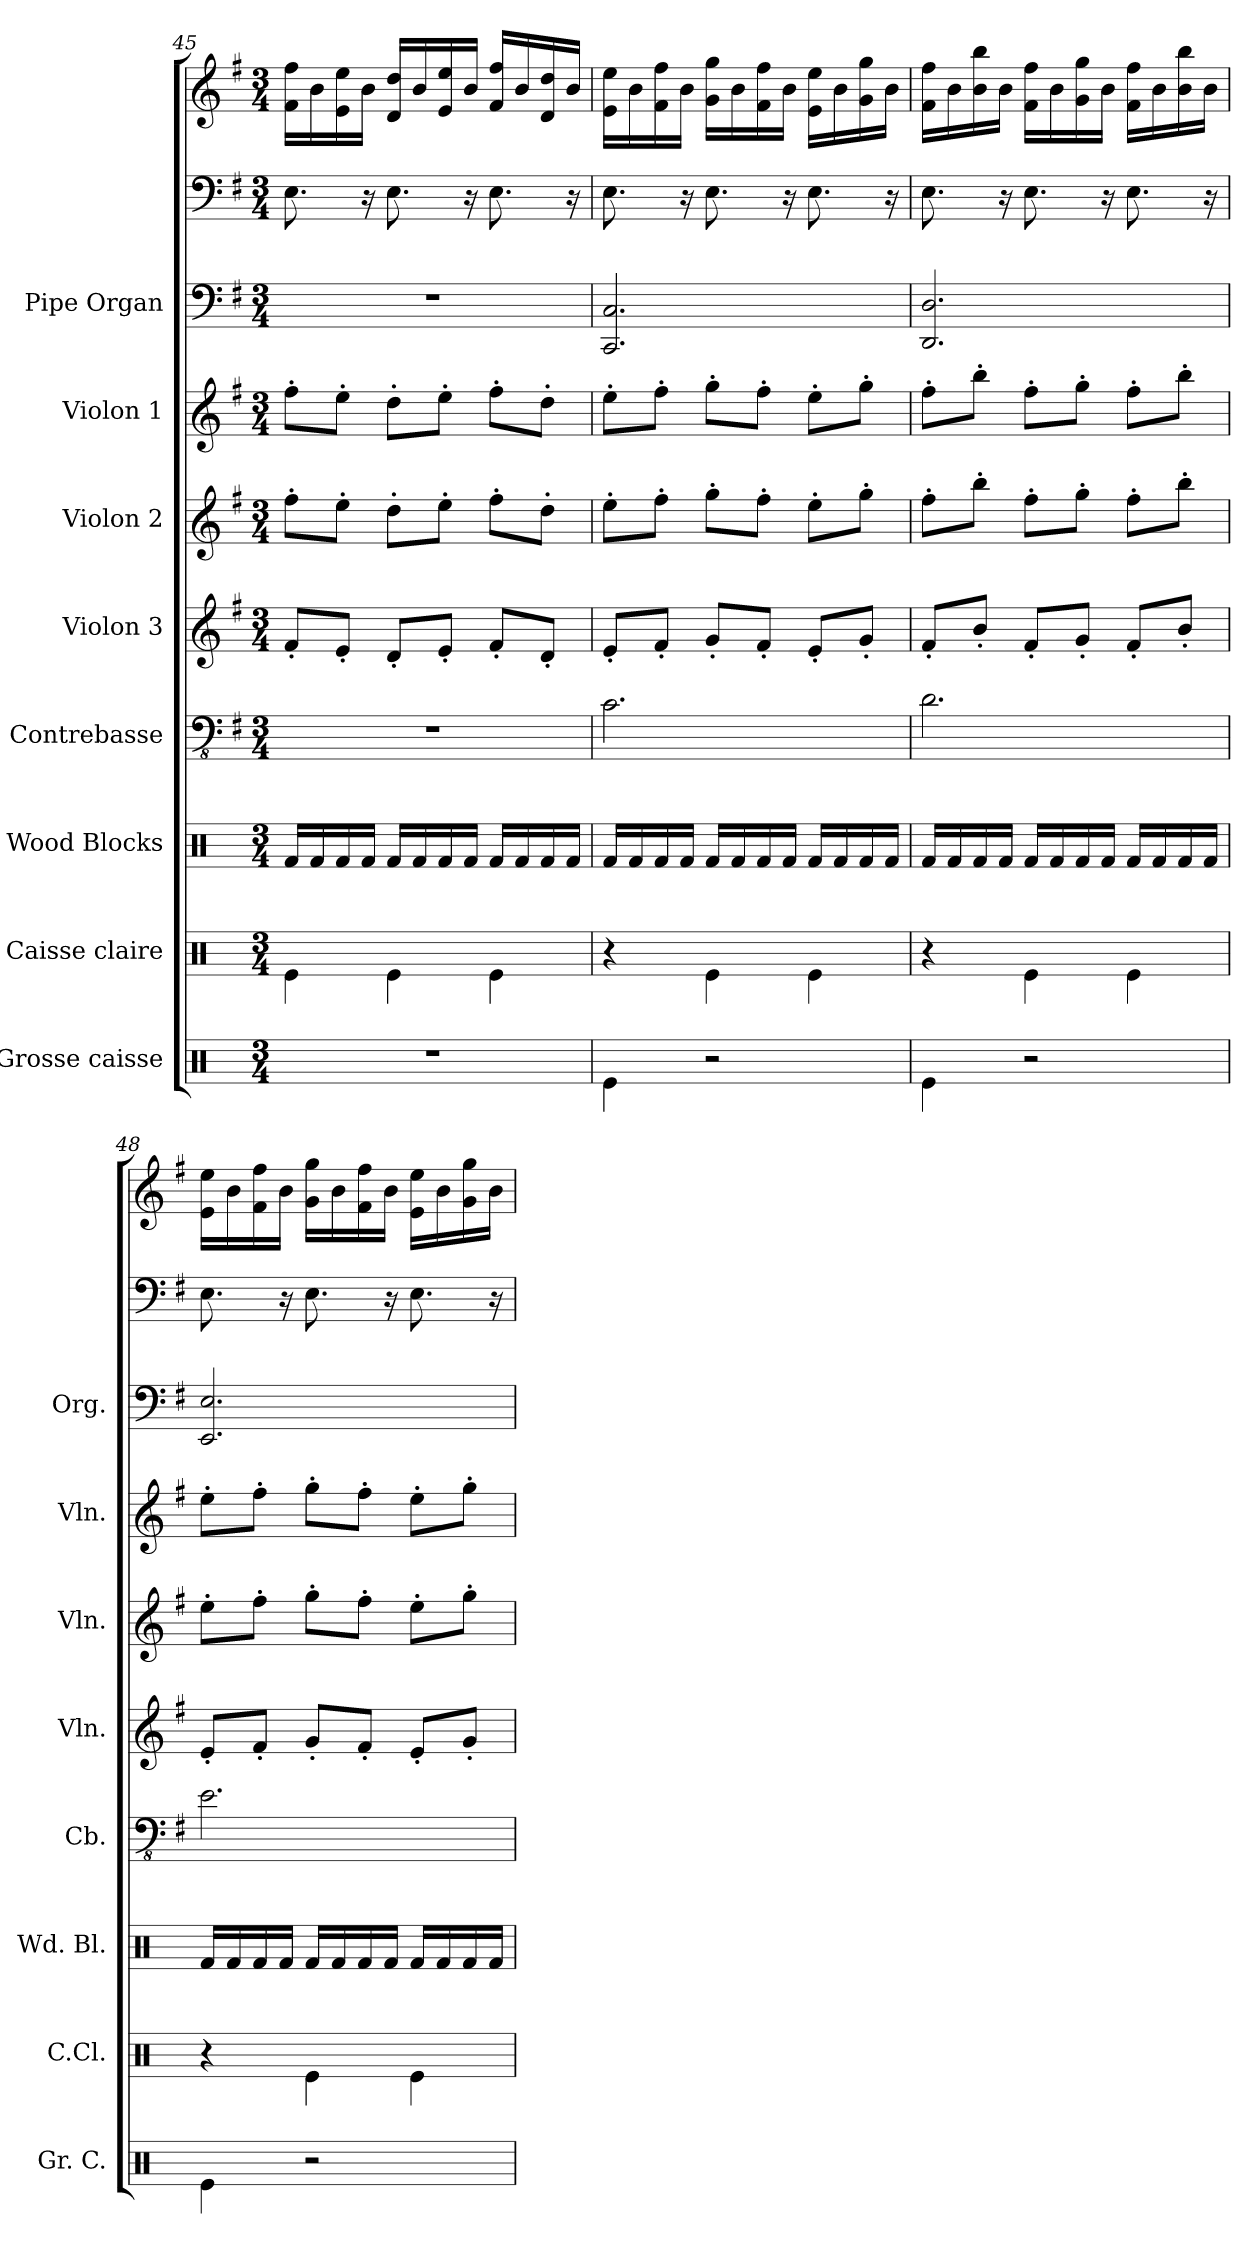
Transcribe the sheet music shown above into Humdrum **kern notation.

**kern	**kern	**kern	**kern	**kern	**kern	**kern	**kern	**kern	**kern
*part8	*part7	*part6	*part5	*part4	*part3	*part2	*part1	*part1	*part1
*staff10	*staff9	*staff8	*staff7	*staff6	*staff5	*staff4	*staff3	*staff2	*staff1
*I"Grosse caisse	*I"Caisse claire	*I"Wood Blocks	*I"Contrebasse	*I"Violon 3	*I"Violon 2	*I"Violon 1	*I"Pipe Organ	*	*
*I'Gr. C.	*I'C.Cl.	*I'Wd. Bl.	*I'Cb.	*I'Vln.	*I'Vln.	*I'Vln.	*I'Org.	*	*
*clefX	*clefX	*clefX	*clefFv4	*clefG2	*clefG2	*clefG2	*clefF4	*clefF4	*clefG2
*	*	*	*ITrd7c12	*	*	*	*	*	*
*k[]	*k[]	*k[]	*k[f#]	*k[f#]	*k[f#]	*k[f#]	*k[f#]	*k[f#]	*k[f#]
*M3/4	*M3/4	*M3/4	*M3/4	*M3/4	*M3/4	*M3/4	*M3/4	*M3/4	*M3/4
=45	=45	=45	=45	=45	=45	=45	=45	=45	=45
2.r	4Re\	16Rf/LL	2.r	8f#'/L	8ff#'\L	8ff#'\L	2.r	8.E\	16f#\ 16ff#\LL
.	.	16Rf/	.	.	.	.	.	.	16b\
.	.	16Rf/	.	8e'/J	8ee'\J	8ee'\J	.	.	16e\ 16ee\
.	.	16Rf/JJ	.	.	.	.	.	16r	16b\JJ
.	4Re\	16Rf/LL	.	8d'/L	8dd'\L	8dd'\L	.	8.E\	16d/ 16dd/LL
.	.	16Rf/	.	.	.	.	.	.	16b/
.	.	16Rf/	.	8e'/J	8ee'\J	8ee'\J	.	.	16e/ 16ee/
.	.	16Rf/JJ	.	.	.	.	.	16r	16b/JJ
.	4Re\	16Rf/LL	.	8f#'/L	8ff#'\L	8ff#'\L	.	8.E\	16f#/ 16ff#/LL
.	.	16Rf/	.	.	.	.	.	.	16b/
.	.	16Rf/	.	8d'/J	8dd'\J	8dd'\J	.	.	16d/ 16dd/
.	.	16Rf/JJ	.	.	.	.	.	16r	16b/JJ
!!LO:PB:g=z
=46	=46	=46	=46	=46	=46	=46	=46	=46	=46
4Re\	4r	16Rf/LL	2.CC\	8e'/L	8ee'\L	8ee'\L	2.CC/ 2.C/	8.E\	16e\ 16ee\LL
.	.	16Rf/	.	.	.	.	.	.	16b\
.	.	16Rf/	.	8f#'/J	8ff#'\J	8ff#'\J	.	.	16f#\ 16ff#\
.	.	16Rf/JJ	.	.	.	.	.	16r	16b\JJ
2r	4Re\	16Rf/LL	.	8g'/L	8gg'\L	8gg'\L	.	8.E\	16g\ 16gg\LL
.	.	16Rf/	.	.	.	.	.	.	16b\
.	.	16Rf/	.	8f#'/J	8ff#'\J	8ff#'\J	.	.	16f#\ 16ff#\
.	.	16Rf/JJ	.	.	.	.	.	16r	16b\JJ
.	4Re\	16Rf/LL	.	8e'/L	8ee'\L	8ee'\L	.	8.E\	16e\ 16ee\LL
.	.	16Rf/	.	.	.	.	.	.	16b\
.	.	16Rf/	.	8g'/J	8gg'\J	8gg'\J	.	.	16g\ 16gg\
.	.	16Rf/JJ	.	.	.	.	.	16r	16b\JJ
=47	=47	=47	=47	=47	=47	=47	=47	=47	=47
4Re\	4r	16Rf/LL	2.DD\	8f#'/L	8ff#'\L	8ff#'\L	2.DD/ 2.D/	8.E\	16f#\ 16ff#\LL
.	.	16Rf/	.	.	.	.	.	.	16b\
.	.	16Rf/	.	8b'/J	8bb'\J	8bb'\J	.	.	16b\ 16bb\
.	.	16Rf/JJ	.	.	.	.	.	16r	16b\JJ
2r	4Re\	16Rf/LL	.	8f#'/L	8ff#'\L	8ff#'\L	.	8.E\	16f#\ 16ff#\LL
.	.	16Rf/	.	.	.	.	.	.	16b\
.	.	16Rf/	.	8g'/J	8gg'\J	8gg'\J	.	.	16g\ 16gg\
.	.	16Rf/JJ	.	.	.	.	.	16r	16b\JJ
.	4Re\	16Rf/LL	.	8f#'/L	8ff#'\L	8ff#'\L	.	8.E\	16f#\ 16ff#\LL
.	.	16Rf/	.	.	.	.	.	.	16b\
.	.	16Rf/	.	8b'/J	8bb'\J	8bb'\J	.	.	16b\ 16bb\
.	.	16Rf/JJ	.	.	.	.	.	16r	16b\JJ
=48	=48	=48	=48	=48	=48	=48	=48	=48	=48
4Re\	4r	16Rf/LL	2.EE\	8e'/L	8ee'\L	8ee'\L	2.EE/ 2.E/	8.E\	16e\ 16ee\LL
.	.	16Rf/	.	.	.	.	.	.	16b\
.	.	16Rf/	.	8f#'/J	8ff#'\J	8ff#'\J	.	.	16f#\ 16ff#\
.	.	16Rf/JJ	.	.	.	.	.	16r	16b\JJ
2r	4Re\	16Rf/LL	.	8g'/L	8gg'\L	8gg'\L	.	8.E\	16g\ 16gg\LL
.	.	16Rf/	.	.	.	.	.	.	16b\
.	.	16Rf/	.	8f#'/J	8ff#'\J	8ff#'\J	.	.	16f#\ 16ff#\
.	.	16Rf/JJ	.	.	.	.	.	16r	16b\JJ
.	4Re\	16Rf/LL	.	8e'/L	8ee'\L	8ee'\L	.	8.E\	16e\ 16ee\LL
.	.	16Rf/	.	.	.	.	.	.	16b\
.	.	16Rf/	.	8g'/J	8gg'\J	8gg'\J	.	.	16g\ 16gg\
.	.	16Rf/JJ	.	.	.	.	.	16r	16b\JJ
=	=	=	=	=	=	=	=	=	=
*-	*-	*-	*-	*-	*-	*-	*-	*-	*-
